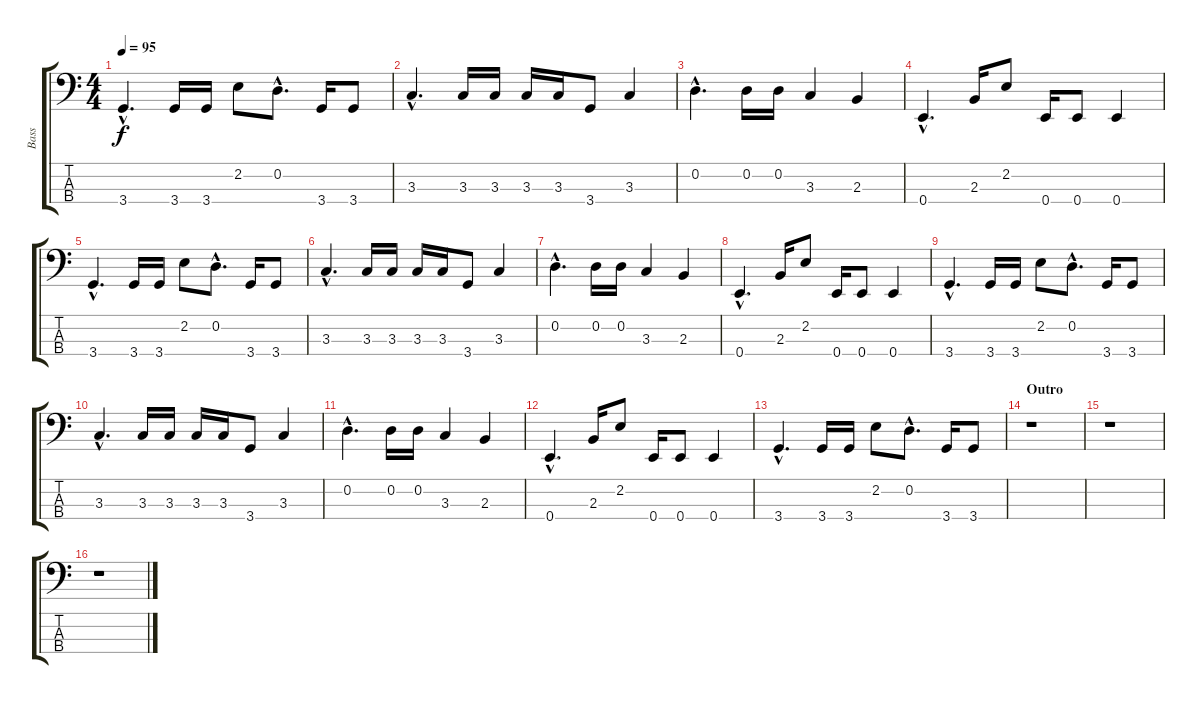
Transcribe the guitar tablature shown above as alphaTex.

\track ("Bass" "Bass") {instrument electricbassfinger}
\staff {score tabs}
\tuning (G2 D2 A1 E1) {hide}
\ts (4 4)
\tempo 95
\clef f4
\ks c
3.4{hac}.4{d dy f} 3.4.16 3.4.16 2.2.8 0.2{hac}.8{d} 3.4.16 3.4.8 |
3.3{hac}.4{d} 3.3.16 3.3.16 3.3.16 3.3.16 3.4.8 3.3.4 |
0.2{hac}.4{d} 0.2.16 0.2.16 3.3.4 2.3.4 |
0.4{hac}.4{d} 2.3.16 2.2.8 0.4.16 0.4.8 0.4.4 |
3.4{hac}.4{d} 3.4.16 3.4.16 2.2.8 0.2{hac}.8{d} 3.4.16 3.4.8 |
3.3{hac}.4{d} 3.3.16 3.3.16 3.3.16 3.3.16 3.4.8 3.3.4 |
0.2{hac}.4{d} 0.2.16 0.2.16 3.3.4 2.3.4 |
0.4{hac}.4{d} 2.3.16 2.2.8 0.4.16 0.4.8 0.4.4 |
3.4{hac}.4{d} 3.4.16 3.4.16 2.2.8 0.2{hac}.8{d} 3.4.16 3.4.8 |
3.3{hac}.4{d} 3.3.16 3.3.16 3.3.16 3.3.16 3.4.8 3.3.4 |
0.2{hac}.4{d} 0.2.16 0.2.16 3.3.4 2.3.4 |
0.4{hac}.4{d} 2.3.16 2.2.8 0.4.16 0.4.8 0.4.4 |
3.4{hac}.4{d} 3.4.16 3.4.16 2.2.8 0.2{hac}.8{d} 3.4.16 3.4.8 |
\section ("" "Outro")
r.1 |
r.1 |
r.1
